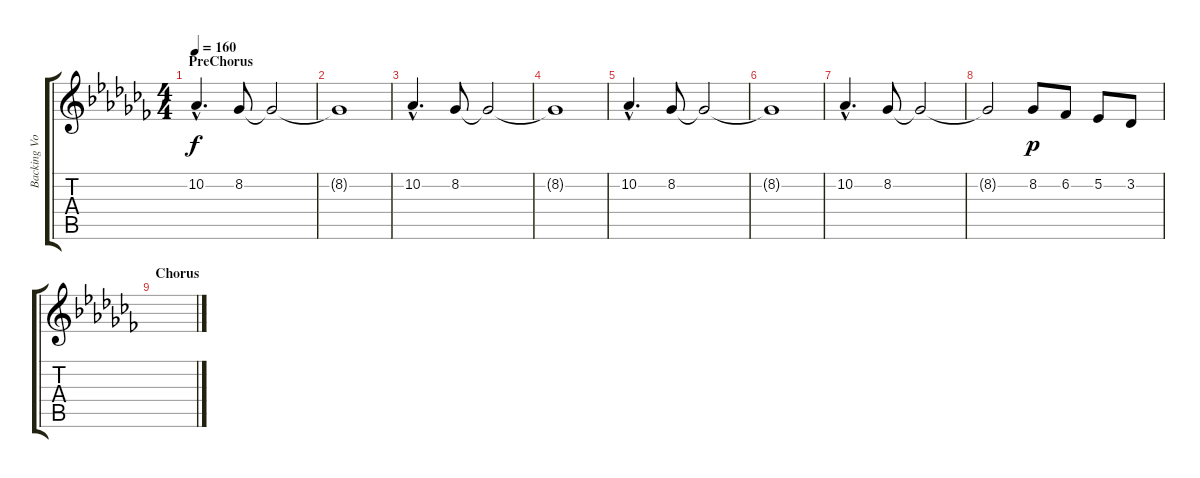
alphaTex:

\track ("Backing Vocals 1" "Backing Vo") {instrument lead6voice}
\staff {score tabs}
\tuning (Eb4 Bb3 Gb3 Db3 Ab2 Eb2) {hide}
\ts (4 4)
\section ("" "PreChorus")
\tempo 160
\clef g2
\ks cb
10.2{hac}.4{d dy f} 8.2.8 8.2{t}.2 |
8.2{t}.1 |
10.2{hac}.4{d} 8.2.8 8.2{t}.2 |
8.2{t}.1 |
10.2{hac}.4{d} 8.2.8 8.2{t}.2 |
8.2{t}.1 |
10.2{hac}.4{d} 8.2.8 8.2{t}.2 |
8.2{t}.2 8.2.8{dy p} 6.2.8 5.2.8 3.2.8 |
\section ("" "Chorus")
